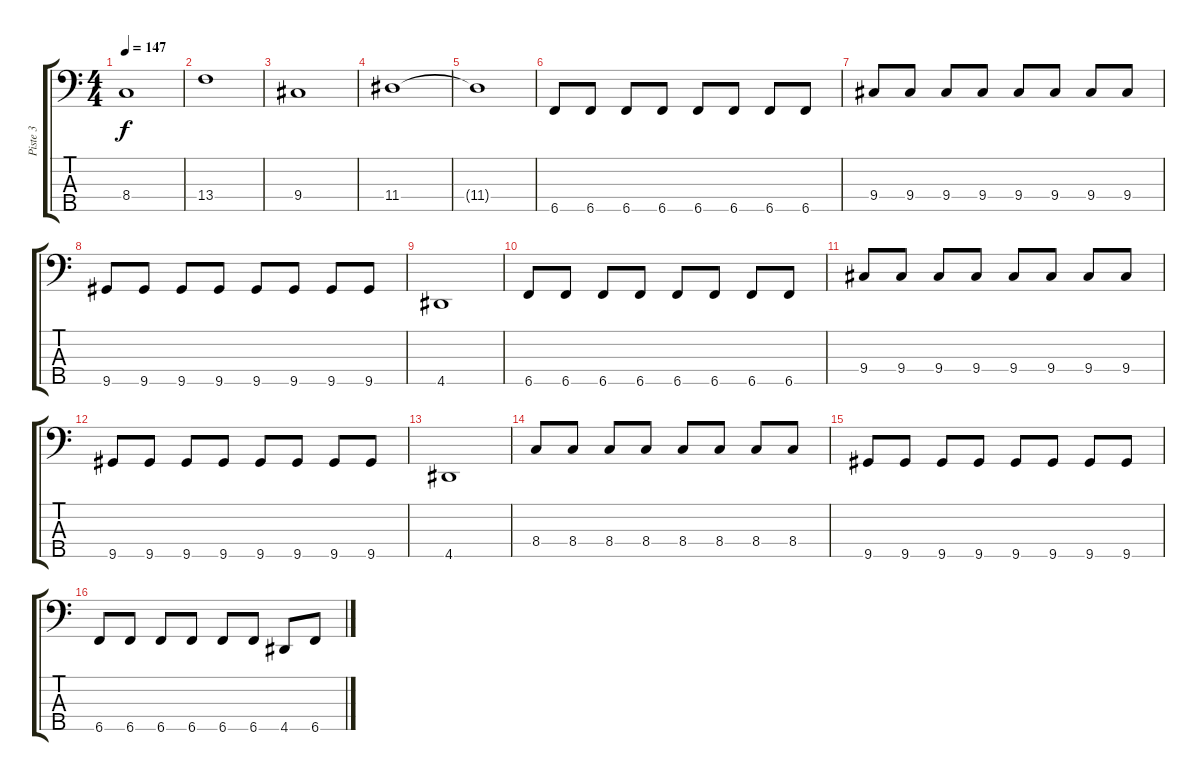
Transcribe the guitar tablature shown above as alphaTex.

\track ("Piste 3" "Piste 3") {instrument electricbassfinger}
\staff {score tabs}
\tuning (G2 D2 A1 E1 B0) {hide}
\ts (4 4)
\tempo 147
\clef f4
\ks c
8.4.1{dy f} |
13.4.1 |
9.4.1 |
11.4.1 |
11.4{t}.1 |
6.5.8 6.5.8 6.5.8 6.5.8 6.5.8 6.5.8 6.5.8 6.5.8 |
9.4.8 9.4.8 9.4.8 9.4.8 9.4.8 9.4.8 9.4.8 9.4.8 |
9.5.8 9.5.8 9.5.8 9.5.8 9.5.8 9.5.8 9.5.8 9.5.8 |
4.5.1 |
6.5.8 6.5.8 6.5.8 6.5.8 6.5.8 6.5.8 6.5.8 6.5.8 |
9.4.8 9.4.8 9.4.8 9.4.8 9.4.8 9.4.8 9.4.8 9.4.8 |
9.5.8 9.5.8 9.5.8 9.5.8 9.5.8 9.5.8 9.5.8 9.5.8 |
4.5.1 |
8.4.8 8.4.8 8.4.8 8.4.8 8.4.8 8.4.8 8.4.8 8.4.8 |
9.5.8 9.5.8 9.5.8 9.5.8 9.5.8 9.5.8 9.5.8 9.5.8 |
6.5.8 6.5.8 6.5.8 6.5.8 6.5.8 6.5.8 4.5.8 6.5.8
